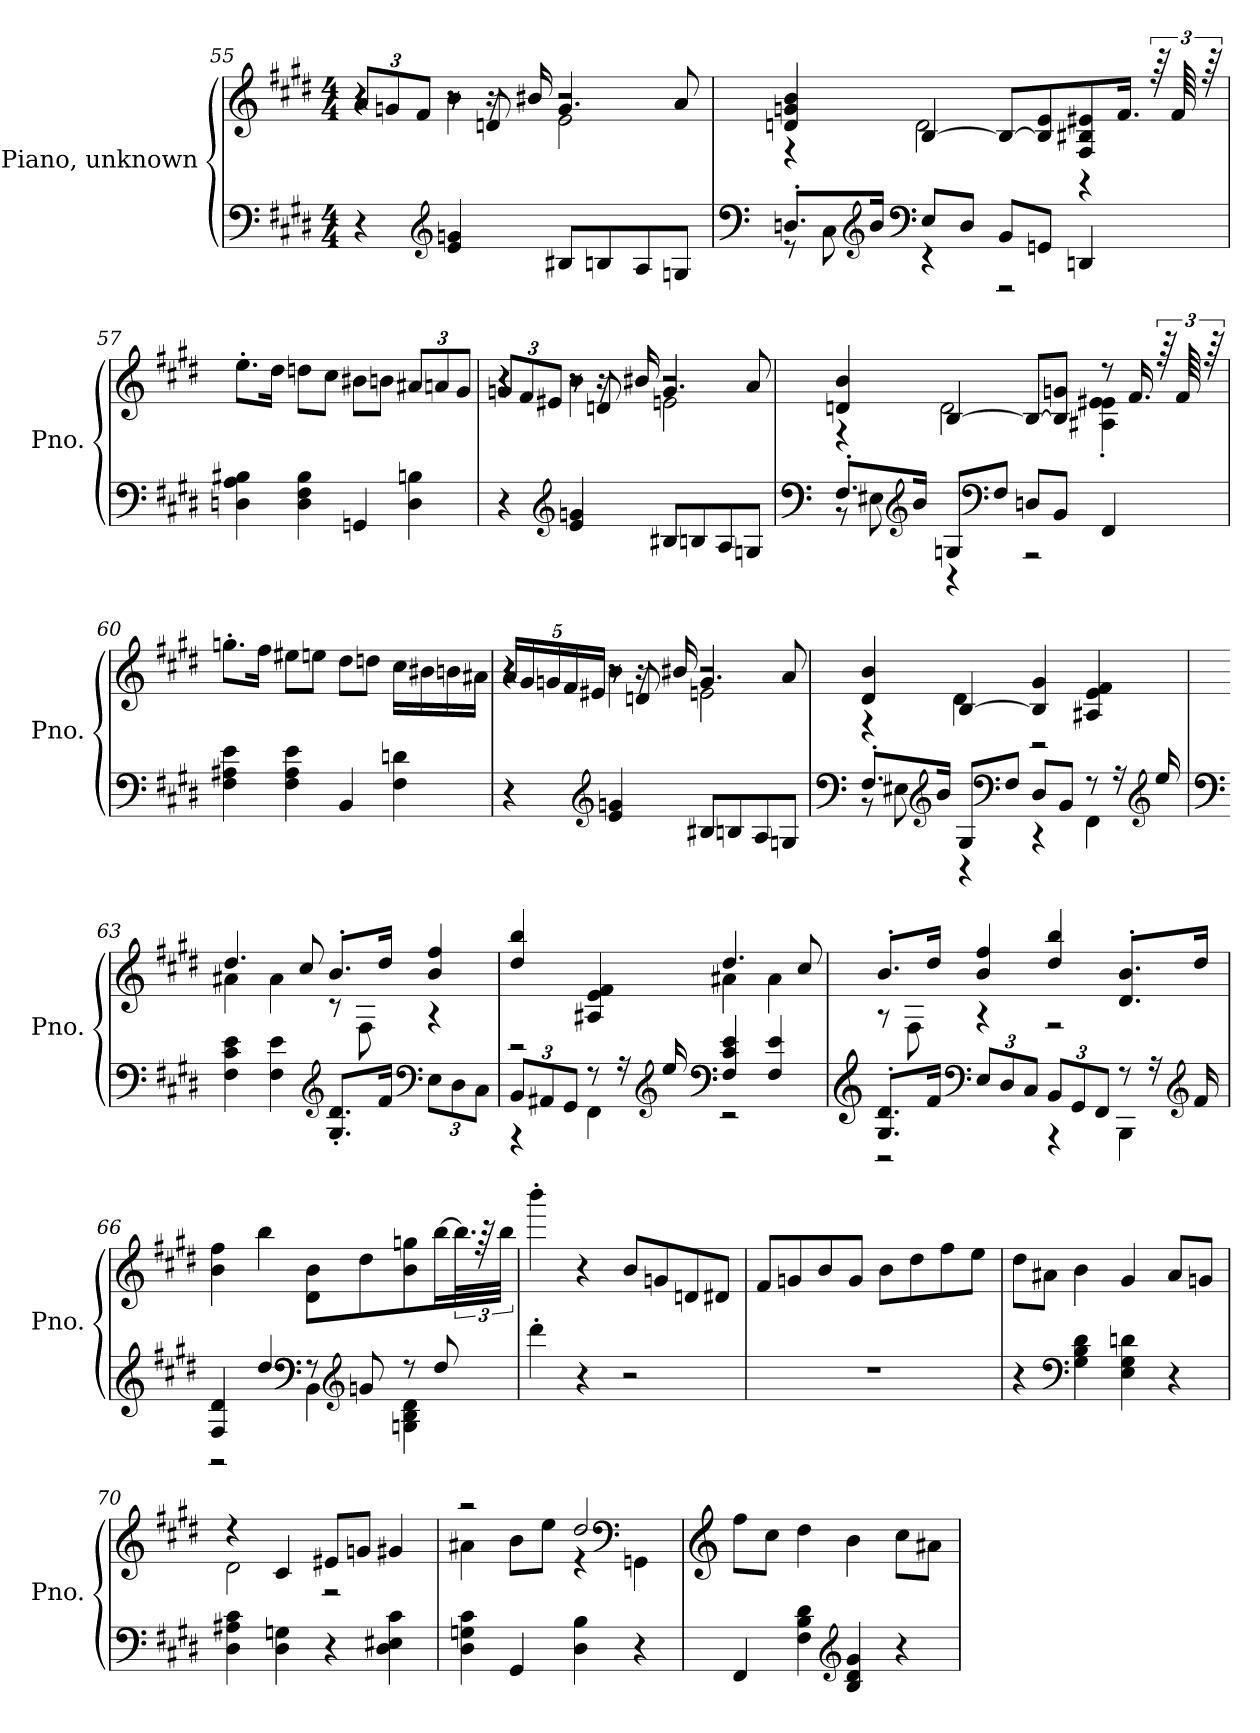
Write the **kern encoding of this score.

**kern	**kern
*part1	*part1
*staff2	*staff1
*I"Piano, unknown	*
*I'Pno.	*
*clefF4	*clefG2
*k[f#c#g#d#]	*k[f#c#g#d#]
*M4/4	*M4/4
*	*Xbrackettup
=55	=55
*	*^
*	*	*^
4r	12a/L	4r	4r
.	12gn/	.	.
.	12f#/J	.	.
*clefG2	*	*	*
4e/ 4gn/	8r	4b\	8r
.	16r	.	8dn/
.	16b#X/	.	.
8B#X/L	4.g/	2e\	2r
8Bn/	.	.	.
8A/	.	.	.
8Gn/J	8a/	.	.
*	*v	*v	*v
!!LO:LB:g=z
=56	=56
*clefF4	*
*^	*^
8.Dn'/L	8r	4dn/ 4gn/ 4b/	4r
.	8C#\	.	.
*clefG2	*	*	*
16b/Jk	.	.	.
*clefF4	*	*	*
8E/L	4r	[4B/	2d\
8D/J	.	.	.
8BB/L	2r	8B/L_	.
8GGn/J	.	8B/] 8e/	.
4DDn/	.	8F#/ 8B#X/ 8e#X/	4r
.	.	16.f#/Jk	.
*	*	*brackettup	*
.	.	96r	.
.	.	96f#/	.
.	.	96r	.
*v	*v	*	*
*	*v	*v
=57	=57
4Dn\ 4A\ 4B#X\	8.ee'\L
.	16dd#\Jk
4D\ 4F#\ 4B#\	8ddn\L
.	8cc#\J
4GGn/	8b#X\L
.	8bn\J
*	*Xbrackettup
4D\ 4Bn\	12a#X/L
.	12an/
.	12g#/J
!!LO:LB:g=z
=58	=58
*	*^
*	*	*^
4r	12gn/L	4r	4r
.	12f#/	.	.
.	12e#X/J	.	.
*clefG2	*	*	*
4e/ 4gn/	8r	4b\	8r
.	16r	.	8dn/
.	16b#X/	.	.
8B#X/L	4.g/	2en\	2r
8Bn/	.	.	.
8A/	.	.	.
8Gn/J	8a/	.	.
*	*v	*v	*v
=59	=59
*clefF4	*
*^	*^
8.F#'/L	8r	4dn/ 4b/	4r
.	8E#X\	.	.
*clefG2	*	*	*
16b/Jk	.	.	.
8Gn/L	4r	[4B/	2d\
*clefF4	*	*	*
8F#/J	.	.	.
8Dn/L	2r	8B/L_	.
8BB/J	.	8B/] 8gn/J	.
4FF#/	.	8r	4A#X\' 4e\' 4e#X\'
.	.	16.f#/	.
*	*	*brackettup	*
.	.	96r	.
.	.	96f#/	.
.	.	96r	.
*v	*v	*	*
*	*v	*v
!!LO:LB:g=z
=60	=60
4F#\ 4A#X\ 4e\	8.ggn'\L
.	16ff#\Jk
4F#\ 4A#\ 4e\	8ee#X\L
.	8een\J
4BB/	8dd#\L
.	8ddn\J
4F#\ 4dn\	16cc#\LL
.	16b#X\
.	16bn\
.	16a#X\JJ
=61	=61
*	*Xbrackettup
*	*^
*	*	*^
4r	20a/LL	4r	4r
.	20g#/	.	.
.	20gn/	.	.
.	20f#/	.	.
.	20e#X/JJ	.	.
*clefG2	*	*	*
4e/ 4gn/	8r	4b\	8r
.	16r	.	8dn/
.	16b#X/	.	.
8B#X/L	4.g/	2en\	2r
8Bn/	.	.	.
8A/	.	.	.
8Gn/J	8a/	.	.
*	*v	*v	*v
!!LO:LB:g=z
=62	=62
*clefF4	*
*^	*^
8.F#'/L	8r	4d#/ 4b/	4r
.	8E#X\	.	.
*clefG2	*	*	*
16b/Jk	.	.	.
8G#/L	4r	[4B/	4d#\
*clefF4	*	*	*
8F#/J	.	.	.
8D#/L	4r	4B/] 4g#/	2r
8BB/J	.	.	.
8r	4FF#\	4A#X/ 4e/ 4f#/	.
16r	.	.	.
*clefG2	*	*	*
16ee/	.	.	.
*v	*v	*	*
=63	=63	=63
*clefF4	*	*
4F#\ 4c#\ 4e\	4.dd#/	4a#X\
4F#\ 4e\	.	4a#\
.	8cc#/	.
*clefG2	*	*
8.G#/' 8.d#/'L	8.b'/L	8r
.	.	8F#\
16f#/Jk	16dd#/Jk	.
*clefF4	*	*
*Xbrackettup	*	*
12E\L	4b/ 4ff#/	4r
12D#\	.	.
12C#\J	.	.
!!LO:LB:g=z	!!
=64	=64	=64
*^	*	*
12BB/L	4r	4dd#/ 4bb/	2r
12AA#X/	.	.	.
12GG#/J	.	.	.
8r	4FF#\	4A#X/ 4e/ 4f#/	.
16r	.	.	.
*clefG2	*	*	*
16ee/	.	.	.
*clefF4	*	*	*
4F#/ 4c#/ 4e/	2r	4.dd#/	4a#X\
4F#/ 4e/	.	.	4a#\
.	.	8cc#/	.
=65	=65	=65	=65
*clefG2	*	*	*
8.G#/' 8.d#/'L	2r	8.b'/L	8r
.	.	.	8F#\
16f#/Jk	.	16dd#/Jk	.
*clefF4	*	*	*
12E/L	.	4b/ 4ff#/	4r
12D#/	.	.	.
12C#/J	.	.	.
12BB/L	4r	4dd#/ 4bb/	2r
12GG#/	.	.	.
12FF#/J	.	.	.
8r	4BBB\	8.d#/' 8.b/'L	.
16r	.	.	.
*clefG2	*	*	*
16f#/	.	16dd#/Jk	.
*	*	*v	*v
!!LO:PB:g=z
=66	=66	=66
4F#/ 4d#/	2r	4b\ 4ff#\
4dd#/	.	4bb\
*clefF4	*	*
8r	4BB\	8d#\ 8b\L
*clefG2	*	*
8gn/	.	8dd#\
8r	4Gn\ 4B\ 4d#\	8b\ 8ggn\
8dd#/	.	[16bb\L
*	*	*brackettup
.	.	48.bb\JJk]
.	.	96r
.	.	48bb\
*v	*v	*
=67	=67
4ddd#'\	4bbb'\
4r	4r
2r	8b/L
.	8gn/
.	8dn/
.	8d#X/J
=68	=68
1r	8f#/L
.	8gn/
.	8b/
.	8g/J
.	8b\L
.	8dd#\
.	8ff#\
.	8ee\J
=69	=69
4r	8dd#\L
.	8a#X\J
*clefF4	*
4G#\ 4B\ 4d#\	4b\
4E\ 4G#\ 4dn\	4g#/
4r	8a#/L
.	8gn/J
!!LO:LB:g=z
=70	=70
*	*^
4D#\ 4A#X\ 4c#\	4r	2d#\
4D#\ 4Gn\	4c#/	.
4r	8e#X/L	2r
.	8gn/J	.
4D#\ 4E#X\ 4c#\	4g#X/	.
=71	=71	=71
4D#\ 4Gn\ 4c#\	2r	4a#X\
4GG#/	.	8b\L
.	.	8ee\J
4D#\ 4B\	2dd#/	4r
*	*clefF4	*
4r	.	4GGn\
*	*v	*v
=72	=72
*	*clefG2
4FF#/	8ff#\L
.	8cc#\J
4F#\ 4B\ 4d#\	4dd#\
*clefG2	*
4B/ 4d#/ 4g#/	4b\
4r	8cc#\L
.	8a#X\J
=	=
*-	*-
